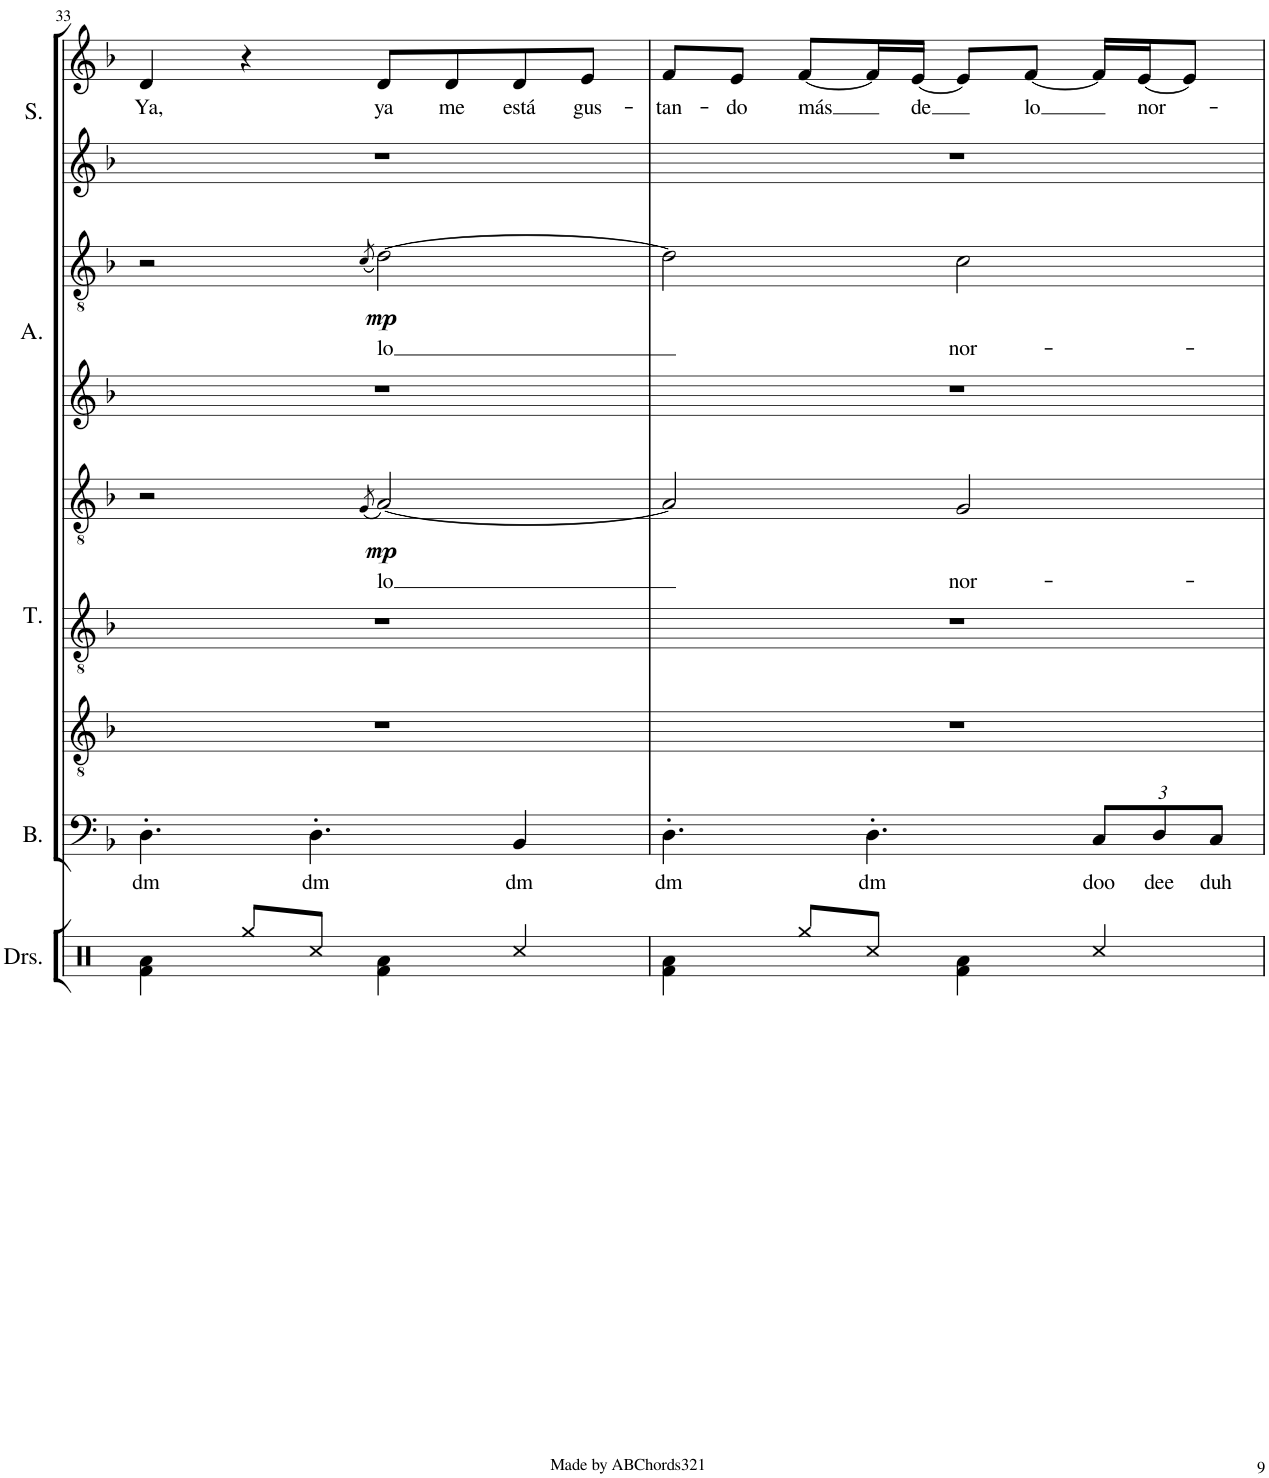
**kern	**text	**kern	**text	**dynam	**kern	**text	**dynam	**kern	**text
*part4	*part4	*part3	*part3	*part3	*part2	*part2	*part2	*part1	*part1
*staff4	*staff4	*staff3	*staff3	*staff3	*staff2	*staff2	*staff2	*staff1	*staff1
*I"Bass (Matt Sallee)	*	*I"Tenor (Scott Hoying)	*	*	*I"Alto (Mitch Grassi)	*	*	*I"Soprano (Kirstin Maldonado)	*
*I'B.	*	*I'T.	*	*	*I'A.	*	*	*I'S.	*
!!LO:PB:g=z
*clefF4	*	*clefGv2	*	*	*clefGv2	*	*	*clefG2	*
*k[b-]	*	*k[b-]	*	*	*k[b-]	*	*	*k[b-]	*
*M4/4	*	*M4/4	*	*	*M4/4	*	*	*M4/4	*
=33	=33	=33	=33	=33	=33	=33	=33	=33	=33
!	!LO:LY:b	!	!	!	!	!	!	!	!LO:LY:b
4.D'\	dm	2r	.	.	2r	.	.	4d/	Ya,
.	.	.	.	.	.	.	.	4r	.
!	!LO:LY:b	!	!	!	!	!	!	!	!
4.D'\	dm	.	.	.	.	.	.	.	.
.	.	(8qG/	.	.	(8qc/	.	.	.	.
!	!	!	!LO:LY:b	!LO:DY:b	!	!LO:LY:b	!LO:DY:b	!	!LO:LY:b
.	.	[2A/)	lo	mp	[2d\)	lo	mp	8d/L	ya
!	!	!	!	!	!	!	!	!	!LO:LY:b
.	.	.	.	.	.	.	.	8d/	me
!	!LO:LY:b	!	!	!	!	!	!	!	!LO:LY:b
4BB-/	dm	.	.	.	.	.	.	8d/	está
!	!	!	!	!	!	!	!	!	!LO:LY:b
.	.	.	.	.	.	.	.	8e/J	gus-
=34	=34	=34	=34	=34	=34	=34	=34	=34	=34
!	!LO:LY:b	!	!	!	!	!	!	!	!LO:LY:b
4.D'\	dm	2A/]	.	.	2d\]	.	.	8f/L	-tan-
!	!	!	!	!	!	!	!	!	!LO:LY:b
.	.	.	.	.	.	.	.	8e/J	-do
!	!	!	!	!	!	!	!	!	!LO:LY:b
.	.	.	.	.	.	.	.	[8f/L	más
!	!LO:LY:b	!	!	!	!	!	!	!	!
4.D'\	dm	.	.	.	.	.	.	16f/L]	.
!	!	!	!	!	!	!	!	!	!LO:LY:b
.	.	.	.	.	.	.	.	[16e/JJ	de
!	!	!	!LO:LY:b	!	!	!LO:LY:b	!	!	!
.	.	2G/	nor-	.	2c\	nor-	.	8e/L]	.
!	!	!	!	!	!	!	!	!	!LO:LY:b
.	.	.	.	.	.	.	.	[8f/J	lo
*Xbrackettup	*	*	*	*	*	*	*	*	*
!	!LO:LY:b	!	!	!	!	!	!	!	!
12C/L	doo	.	.	.	.	.	.	16f/LL]	.
!	!	!	!	!	!	!	!	!	!LO:LY:b
.	.	.	.	.	.	.	.	[16e/J	nor-
!	!LO:LY:b	!	!	!	!	!	!	!	!
12D/	dee	.	.	.	.	.	.	.	.
.	.	.	.	.	.	.	.	8e/J]	.
!	!LO:LY:b	!	!	!	!	!	!	!	!
12C/J	duh	.	.	.	.	.	.	.	.
=	=	=	=	=	=	=	=	=	=
*-	*-	*-	*-	*-	*-	*-	*-	*-	*-
